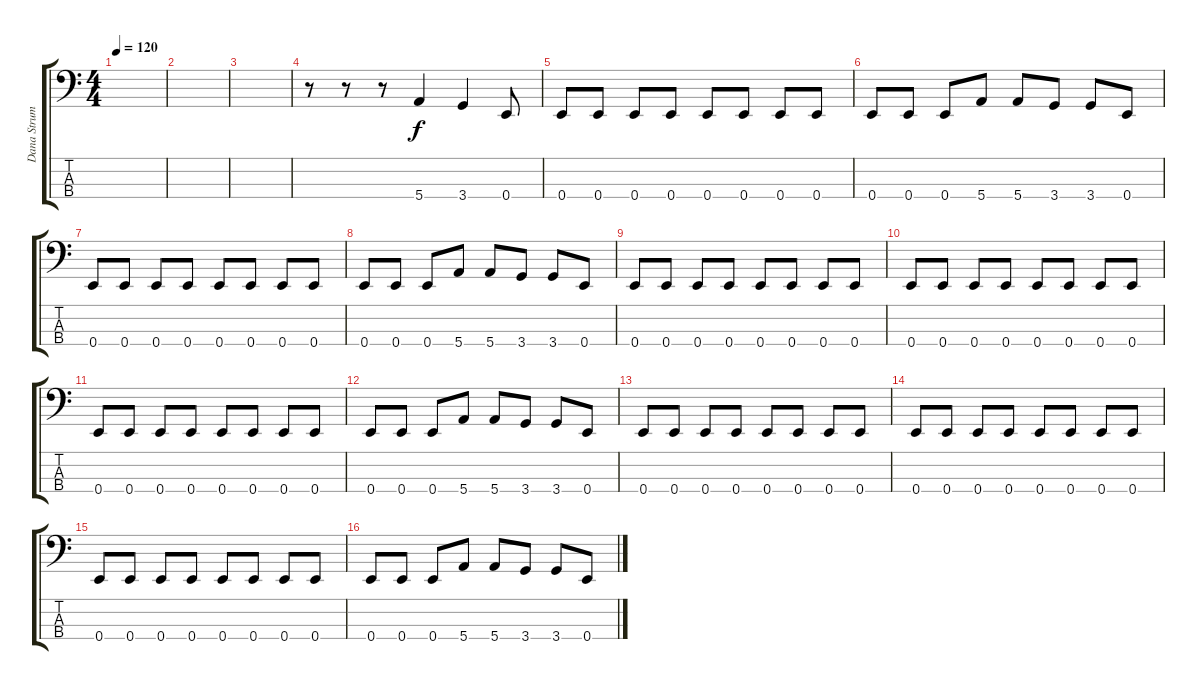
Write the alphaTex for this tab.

\track ("Dana Strum" "Dana Strum") {instrument slapbass1}
\staff {score tabs}
\tuning (G2 D2 A1 E1) {hide}
\ts (4 4)
\tempo 120
\clef f4
\ks c
|
|
|
r.8 r.8 r.8 5.4.4 3.4.4 0.4.8 |
0.4.8 0.4.8 0.4.8 0.4.8 0.4.8 0.4.8 0.4.8 0.4.8 |
0.4.8 0.4.8 0.4.8 5.4.8 5.4.8 3.4.8 3.4.8 0.4.8 |
0.4.8 0.4.8 0.4.8 0.4.8 0.4.8 0.4.8 0.4.8 0.4.8 |
0.4.8 0.4.8 0.4.8 5.4.8 5.4.8 3.4.8 3.4.8 0.4.8 |
0.4.8 0.4.8 0.4.8 0.4.8 0.4.8 0.4.8 0.4.8 0.4.8 |
0.4.8 0.4.8 0.4.8 0.4.8 0.4.8 0.4.8 0.4.8 0.4.8 |
0.4.8 0.4.8 0.4.8 0.4.8 0.4.8 0.4.8 0.4.8 0.4.8 |
0.4.8 0.4.8 0.4.8 5.4.8 5.4.8 3.4.8 3.4.8 0.4.8 |
0.4.8 0.4.8 0.4.8 0.4.8 0.4.8 0.4.8 0.4.8 0.4.8 |
0.4.8 0.4.8 0.4.8 0.4.8 0.4.8 0.4.8 0.4.8 0.4.8 |
0.4.8 0.4.8 0.4.8 0.4.8 0.4.8 0.4.8 0.4.8 0.4.8 |
0.4.8 0.4.8 0.4.8 5.4.8 5.4.8 3.4.8 3.4.8 0.4.8
